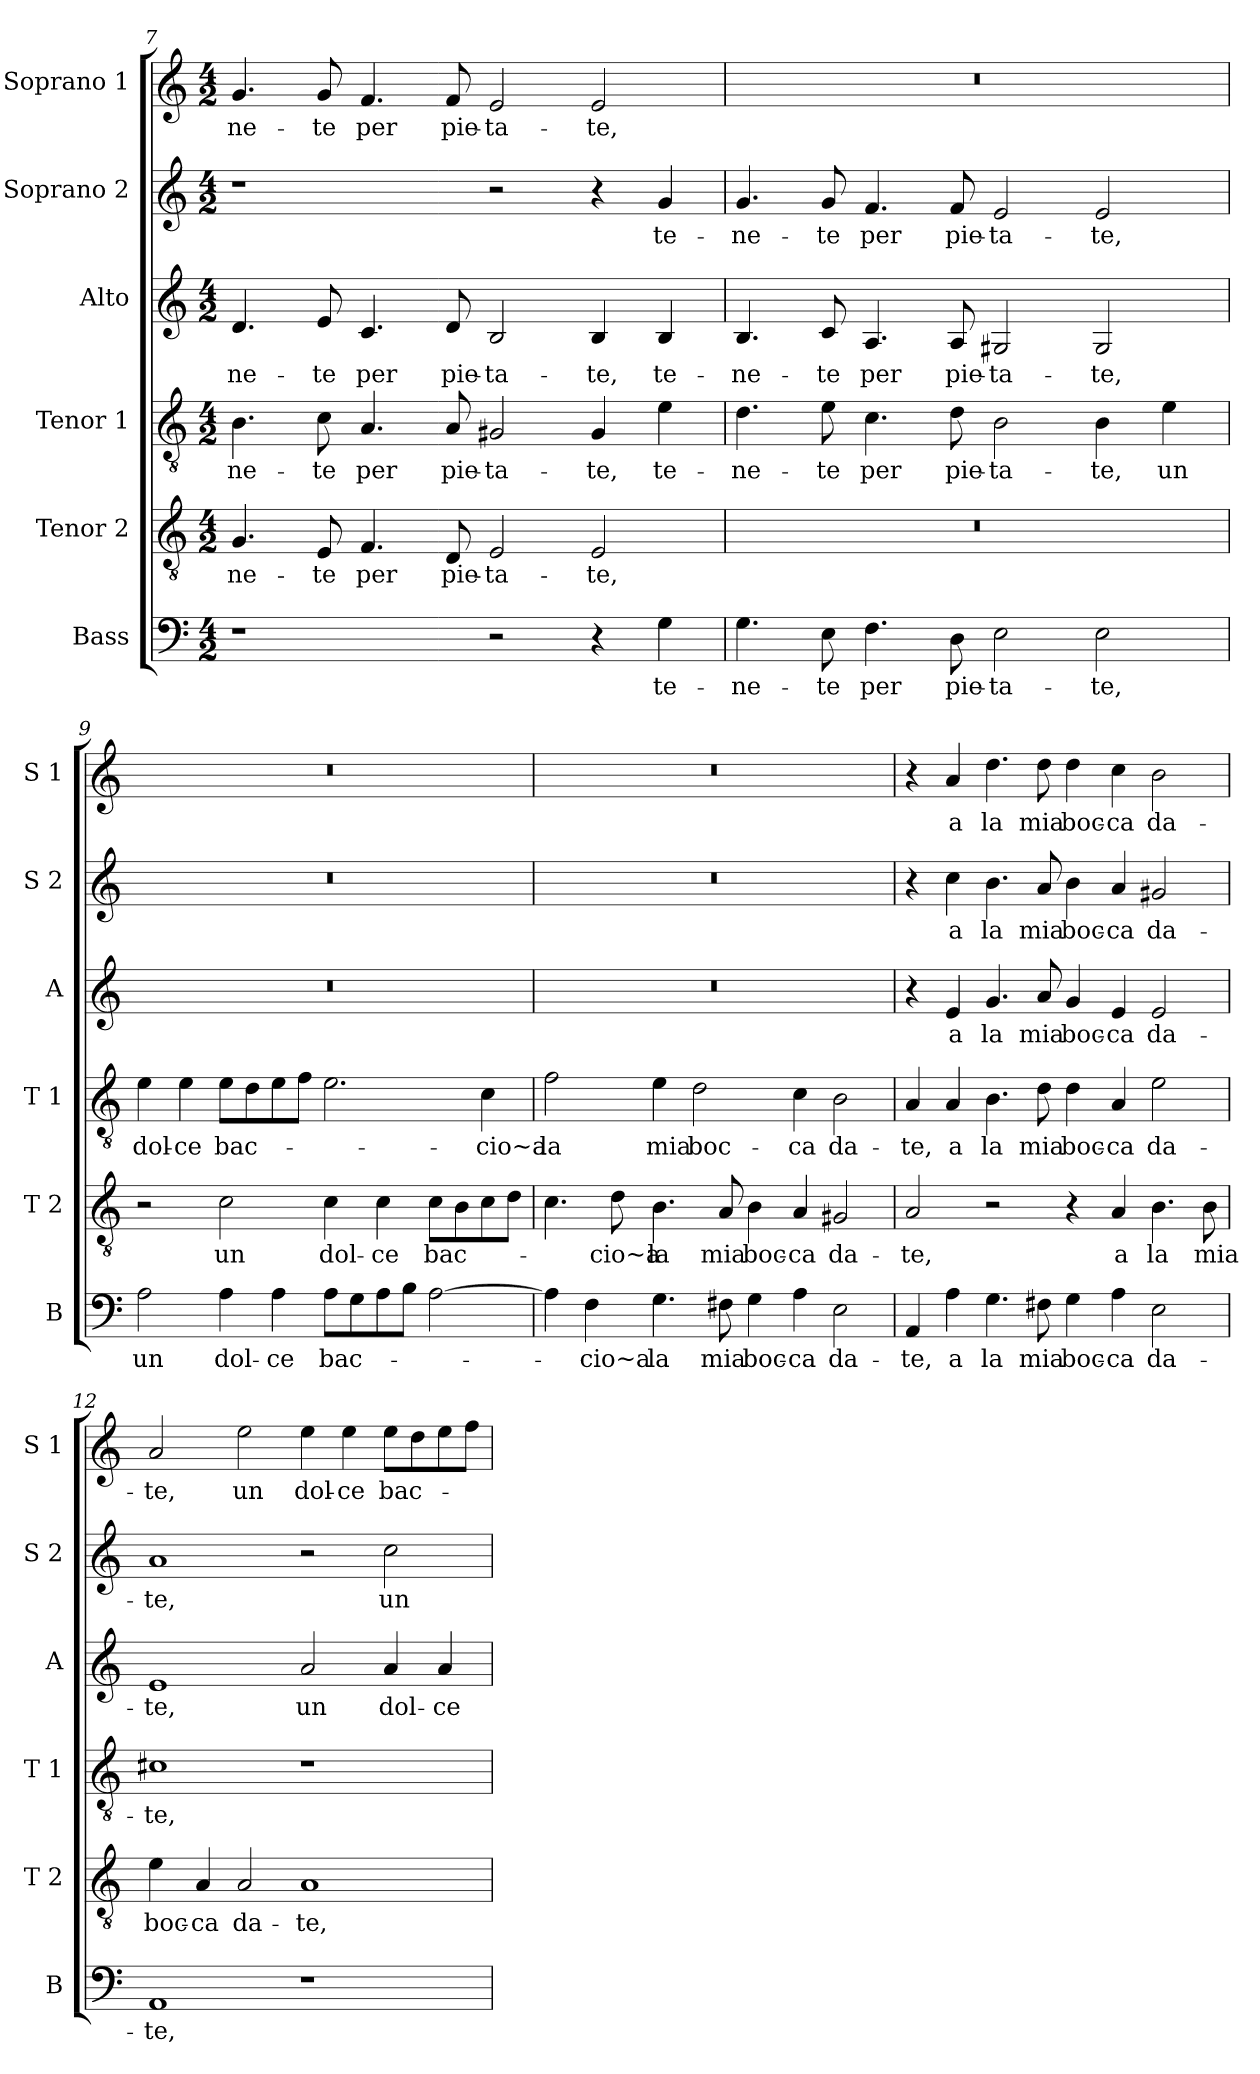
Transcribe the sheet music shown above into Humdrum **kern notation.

**kern	**text	**kern	**text	**kern	**text	**kern	**text	**kern	**text	**kern	**text
*part6	*part6	*part5	*part5	*part4	*part4	*part3	*part3	*part2	*part2	*part1	*part1
*staff6	*staff6	*staff5	*staff5	*staff4	*staff4	*staff3	*staff3	*staff2	*staff2	*staff1	*staff1
*I"Bass	*	*I"Tenor 2	*	*I"Tenor 1	*	*I"Alto	*	*I"Soprano 2	*	*I"Soprano 1	*
*I'B	*	*I'T 2	*	*I'T 1	*	*I'A	*	*I'S 2	*	*I'S 1	*
!!LO:PB:g=z
*clefF4	*	*clefGv2	*	*clefGv2	*	*clefG2	*	*clefG2	*	*clefG2	*
*k[]	*	*k[]	*	*k[]	*	*k[]	*	*k[]	*	*k[]	*
*C:	*	*C:	*	*C:	*	*C:	*	*C:	*	*C:	*
*M4/2	*	*M4/2	*	*M4/2	*	*M4/2	*	*M4/2	*	*M4/2	*
=7	=7	=7	=7	=7	=7	=7	=7	=7	=7	=7	=7
!	!	!	!LO:LY:b	!	!LO:LY:b	!	!LO:LY:b	!	!	!	!LO:LY:b
1r	.	4.G/	-ne-	4.B\	-ne-	4.d/	ne-	1r	.	4.g/	-ne-
!	!	!	!LO:LY:b	!	!LO:LY:b	!	!LO:LY:b	!	!	!	!LO:LY:b
.	.	8E/	-te	8c\	-te	8e/	-te	.	.	8g/	-te
!	!	!	!LO:LY:b	!	!LO:LY:b	!	!LO:LY:b	!	!	!	!LO:LY:b
.	.	4.F/	per	4.A/	per	4.c/	per	.	.	4.f/	per
!	!	!	!LO:LY:b	!	!LO:LY:b	!	!LO:LY:b	!	!	!	!LO:LY:b
.	.	8D/	pie-	8A/	pie-	8d/	pie-	.	.	8f/	pie-
!	!	!	!LO:LY:b	!	!LO:LY:b	!	!LO:LY:b	!	!	!	!LO:LY:b
2r	.	2E/	-ta-	2G#X/	-ta-	2B/	-ta-	2r	.	2e/	-ta-
!	!	!	!LO:LY:b	!	!LO:LY:b	!	!LO:LY:b	!	!	!	!LO:LY:b
4r	.	2E/	-te,	4G#/	-te,	4B/	-te,	4r	.	2e/	-te,
!	!LO:LY:b	!	!	!	!LO:LY:b	!	!LO:LY:b	!	!LO:LY:b	!	!
4G\	te-	.	.	4e\	te-	4B/	te-	4g/	te-	.	.
=8	=8	=8	=8	=8	=8	=8	=8	=8	=8	=8	=8
!	!LO:LY:b	!	!	!	!LO:LY:b	!	!LO:LY:b	!	!LO:LY:b	!	!
4.G\	-ne-	0r	.	4.d\	-ne-	4.B/	-ne-	4.g/	-ne-	0r	.
!	!LO:LY:b	!	!	!	!LO:LY:b	!	!LO:LY:b	!	!LO:LY:b	!	!
8E\	-te	.	.	8e\	-te	8c/	-te	8g/	-te	.	.
!	!LO:LY:b	!	!	!	!LO:LY:b	!	!LO:LY:b	!	!LO:LY:b	!	!
4.F\	per	.	.	4.c\	per	4.A/	per	4.f/	per	.	.
!	!LO:LY:b	!	!	!	!LO:LY:b	!	!LO:LY:b	!	!LO:LY:b	!	!
8D\	pie-	.	.	8d\	pie-	8A/	pie-	8f/	pie-	.	.
!	!LO:LY:b	!	!	!	!LO:LY:b	!	!LO:LY:b	!	!LO:LY:b	!	!
2E\	-ta-	.	.	2B\	-ta-	2G#X/	-ta-	2e/	-ta-	.	.
!	!LO:LY:b	!	!	!	!LO:LY:b	!	!LO:LY:b	!	!LO:LY:b	!	!
2E\	-te,	.	.	4B\	-te,	2G#/	-te,	2e/	-te,	.	.
!	!	!	!	!	!LO:LY:b	!	!	!	!	!	!
.	.	.	.	4e\	un	.	.	.	.	.	.
=9	=9	=9	=9	=9	=9	=9	=9	=9	=9	=9	=9
!	!LO:LY:b	!	!	!	!LO:LY:b	!	!	!	!	!	!
2A\	un	2r	.	4e\	dol-	0r	.	0r	.	0r	.
!	!	!	!	!	!LO:LY:b	!	!	!	!	!	!
.	.	.	.	4e\	-ce	.	.	.	.	.	.
!	!LO:LY:b	!	!LO:LY:b	!	!LO:LY:b	!	!	!	!	!	!
4A\	dol-	2c\	un	8e\L	bac-	.	.	.	.	.	.
.	.	.	.	8d\	.	.	.	.	.	.	.
!	!LO:LY:b	!	!	!	!	!	!	!	!	!	!
4A\	-ce	.	.	8e\	.	.	.	.	.	.	.
.	.	.	.	8f\J	.	.	.	.	.	.	.
!	!LO:LY:b	!	!LO:LY:b	!	!	!	!	!	!	!	!
8A\L	bac-	4c\	dol-	2.e\	.	.	.	.	.	.	.
8G\	.	.	.	.	.	.	.	.	.	.	.
!	!	!	!LO:LY:b	!	!	!	!	!	!	!	!
8A\	.	4c\	-ce	.	.	.	.	.	.	.	.
8B\J	.	.	.	.	.	.	.	.	.	.	.
!	!	!	!LO:LY:b	!	!	!	!	!	!	!	!
[2A\	.	8c\L	bac-	.	.	.	.	.	.	.	.
.	.	8B\	.	.	.	.	.	.	.	.	.
!	!	!	!	!	!LO:LY:b	!	!	!	!	!	!
.	.	8c\	.	4c\	-cio~a	.	.	.	.	.	.
.	.	8d\J	.	.	.	.	.	.	.	.	.
!!LO:LB:g=z
=10	=10	=10	=10	=10	=10	=10	=10	=10	=10	=10	=10
!	!	!	!	!	!LO:LY:b	!	!	!	!	!	!
4A\]	.	4.c\	.	2f\	la	0r	.	0r	.	0r	.
!	!LO:LY:b	!	!	!	!	!	!	!	!	!	!
4F\	-cio~a	.	.	.	.	.	.	.	.	.	.
!	!	!	!LO:LY:b	!	!	!	!	!	!	!	!
.	.	8d\	-cio~a	.	.	.	.	.	.	.	.
!	!LO:LY:b	!	!LO:LY:b	!	!LO:LY:b	!	!	!	!	!	!
4.G\	la	4.B\	la	4e\	mia	.	.	.	.	.	.
!	!	!	!	!	!LO:LY:b	!	!	!	!	!	!
.	.	.	.	2d\	boc-	.	.	.	.	.	.
!	!LO:LY:b	!	!LO:LY:b	!	!	!	!	!	!	!	!
8F#X\	mia	8A/	mia	.	.	.	.	.	.	.	.
!	!LO:LY:b	!	!LO:LY:b	!	!	!	!	!	!	!	!
4G\	boc-	4B\	boc-	.	.	.	.	.	.	.	.
!	!LO:LY:b	!	!LO:LY:b	!	!LO:LY:b	!	!	!	!	!	!
4A\	-ca	4A/	-ca	4c\	-ca	.	.	.	.	.	.
!	!LO:LY:b	!	!LO:LY:b	!	!LO:LY:b	!	!	!	!	!	!
2E\	da-	2G#X/	da-	2B\	da-	.	.	.	.	.	.
=11	=11	=11	=11	=11	=11	=11	=11	=11	=11	=11	=11
!	!LO:LY:b	!	!LO:LY:b	!	!LO:LY:b	!	!	!	!	!	!
4AA/	-te,	2A/	-te,	4A/	-te,	4r	.	4r	.	4r	.
!	!LO:LY:b	!	!	!	!LO:LY:b	!	!LO:LY:b	!	!LO:LY:b	!	!LO:LY:b
4A\	a	.	.	4A/	a	4e/	a	4cc\	a	4a/	a
!	!LO:LY:b	!	!	!	!LO:LY:b	!	!LO:LY:b	!	!LO:LY:b	!	!LO:LY:b
4.G\	la	2r	.	4.B\	la	4.g/	la	4.b\	la	4.dd\	la
!	!LO:LY:b	!	!	!	!LO:LY:b	!	!LO:LY:b	!	!LO:LY:b	!	!LO:LY:b
8F#X\	mia	.	.	8d\	mia	8a/	mia	8a/	mia	8dd\	mia
!	!LO:LY:b	!	!	!	!LO:LY:b	!	!LO:LY:b	!	!LO:LY:b	!	!LO:LY:b
4G\	boc-	4r	.	4d\	boc-	4g/	boc-	4b\	boc-	4dd\	boc-
!	!LO:LY:b	!	!LO:LY:b	!	!LO:LY:b	!	!LO:LY:b	!	!LO:LY:b	!	!LO:LY:b
4A\	-ca	4A/	a	4A/	-ca	4e/	-ca	4a/	-ca	4cc\	-ca
!	!LO:LY:b	!	!LO:LY:b	!	!LO:LY:b	!	!LO:LY:b	!	!LO:LY:b	!	!LO:LY:b
2E\	da-	4.B\	la	2e\	da-	2e/	da-	2g#X/	da-	2b\	da-
!	!	!	!LO:LY:b	!	!	!	!	!	!	!	!
.	.	8B\	mia	.	.	.	.	.	.	.	.
=12	=12	=12	=12	=12	=12	=12	=12	=12	=12	=12	=12
!	!LO:LY:b	!	!LO:LY:b	!	!LO:LY:b	!	!LO:LY:b	!	!LO:LY:b	!	!LO:LY:b
1AA	-te,	4e\	boc-	1c#X	-te,	1e	-te,	1a	-te,	2a/	-te,
!	!	!	!LO:LY:b	!	!	!	!	!	!	!	!
.	.	4A/	-ca	.	.	.	.	.	.	.	.
!	!	!	!LO:LY:b	!	!	!	!	!	!	!	!LO:LY:b
.	.	2A/	da-	.	.	.	.	.	.	2ee\	un
!	!	!	!LO:LY:b	!	!	!	!LO:LY:b	!	!	!	!LO:LY:b
1r	.	1A	-te,	1r	.	2a/	un	2r	.	4ee\	dol-
!	!	!	!	!	!	!	!	!	!	!	!LO:LY:b
.	.	.	.	.	.	.	.	.	.	4ee\	-ce
!	!	!	!	!	!	!	!LO:LY:b	!	!LO:LY:b	!	!LO:LY:b
.	.	.	.	.	.	4a/	dol-	2cc\	un	8ee\L	bac-
.	.	.	.	.	.	.	.	.	.	8dd\	.
!	!	!	!	!	!	!	!LO:LY:b	!	!	!	!
.	.	.	.	.	.	4a/	-ce	.	.	8ee\	.
.	.	.	.	.	.	.	.	.	.	8ff\J	.
=	=	=	=	=	=	=	=	=	=	=	=
*-	*-	*-	*-	*-	*-	*-	*-	*-	*-	*-	*-
